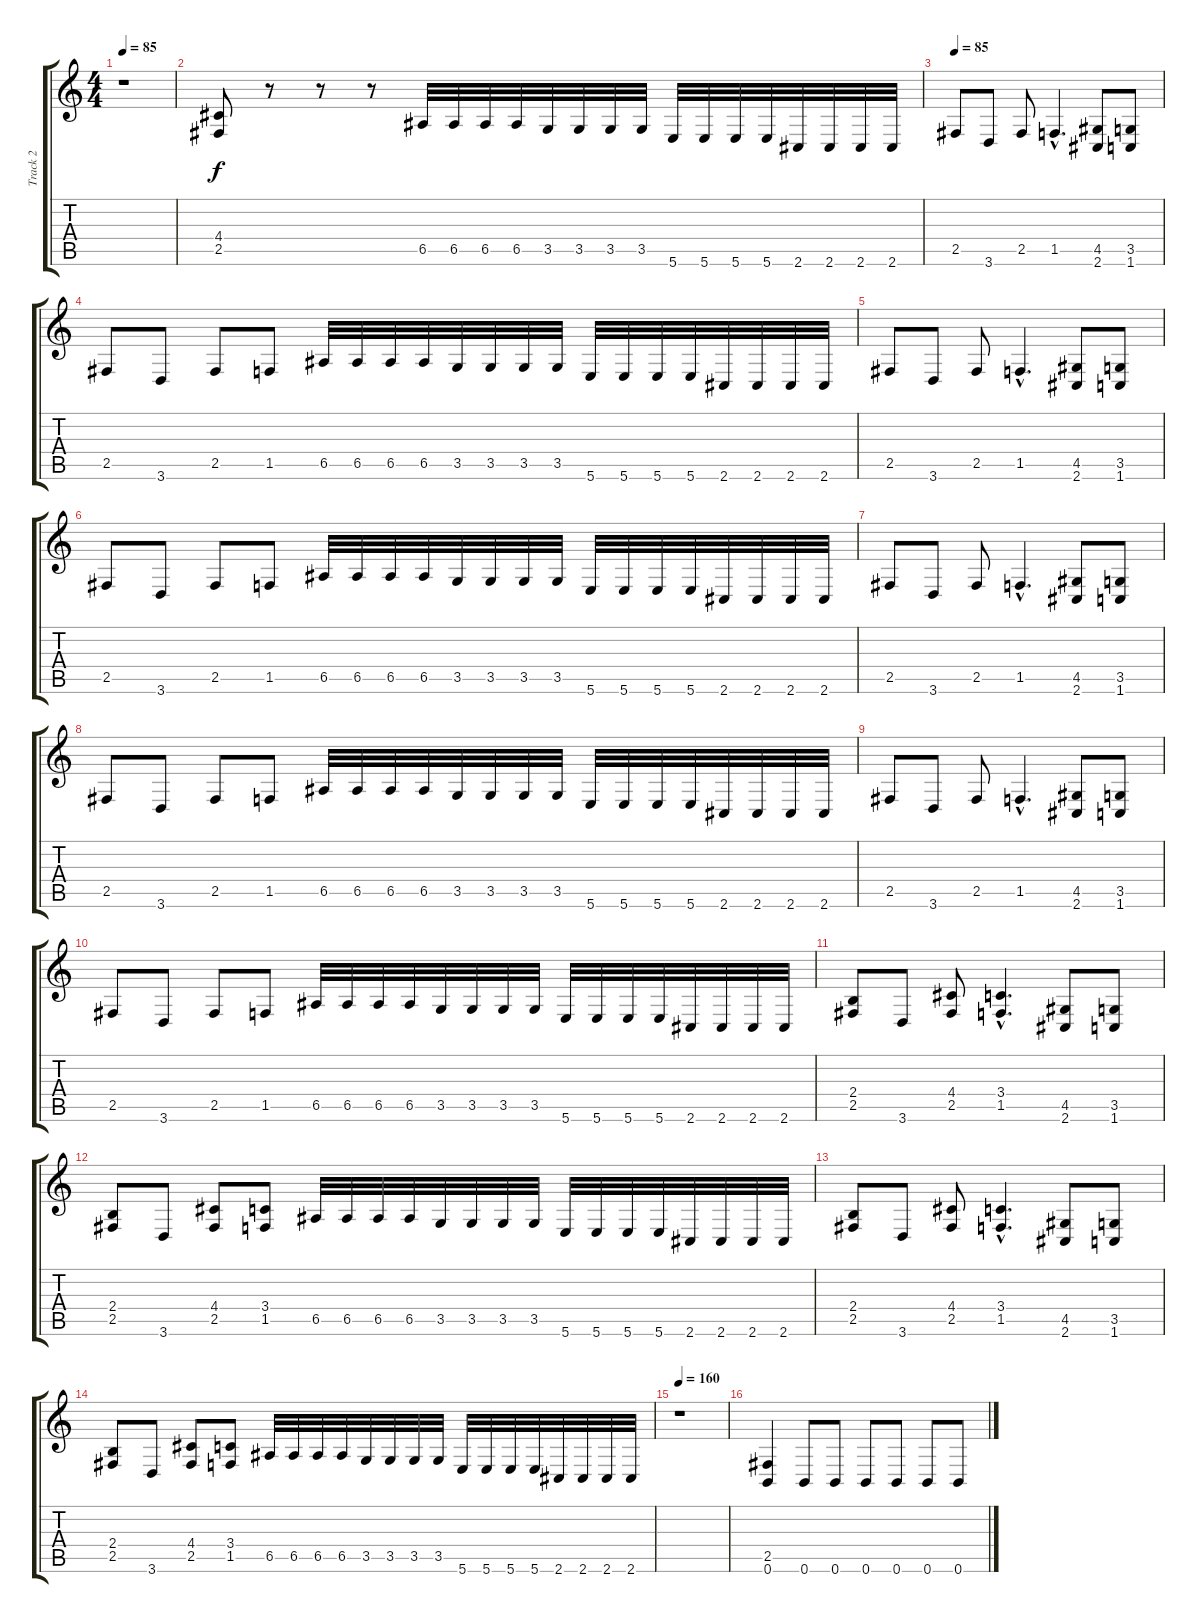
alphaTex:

\track ("Track 2" "Track 2") {instrument distortionguitar}
\staff {score tabs}
\tuning (B3 Gb3 D3 A2 E2 B1) {hide}
\ts (4 4)
\tempo 85
\clef g2
\ks c
r.1{dy f instrument distortionguitar} |
(4.4 2.5).8 r.8 r.8 r.8 6.5.32 6.5.32 6.5.32 6.5.32 3.5.32 3.5.32 3.5.32 3.5.32 5.6.32 5.6.32 5.6.32 5.6.32 2.6.32 2.6.32 2.6.32 2.6.32 |
\tempo 85
2.5.8 3.6.8 2.5.8 1.5{hac}.4{d} (4.5 2.6).8 (3.5 1.6).8 |
2.5.8 3.6.8 2.5.8 1.5.8 6.5.32 6.5.32 6.5.32 6.5.32 3.5.32 3.5.32 3.5.32 3.5.32 5.6.32 5.6.32 5.6.32 5.6.32 2.6.32 2.6.32 2.6.32 2.6.32 |
2.5.8 3.6.8 2.5.8 1.5{hac}.4{d} (4.5 2.6).8 (3.5 1.6).8 |
2.5.8 3.6.8 2.5.8 1.5.8 6.5.32 6.5.32 6.5.32 6.5.32 3.5.32 3.5.32 3.5.32 3.5.32 5.6.32 5.6.32 5.6.32 5.6.32 2.6.32 2.6.32 2.6.32 2.6.32 |
2.5.8 3.6.8 2.5.8 1.5{hac}.4{d} (4.5 2.6).8 (3.5 1.6).8 |
2.5.8 3.6.8 2.5.8 1.5.8 6.5.32 6.5.32 6.5.32 6.5.32 3.5.32 3.5.32 3.5.32 3.5.32 5.6.32 5.6.32 5.6.32 5.6.32 2.6.32 2.6.32 2.6.32 2.6.32 |
2.5.8 3.6.8 2.5.8 1.5{hac}.4{d} (4.5 2.6).8 (3.5 1.6).8 |
2.5.8 3.6.8 2.5.8 1.5.8 6.5.32 6.5.32 6.5.32 6.5.32 3.5.32 3.5.32 3.5.32 3.5.32 5.6.32 5.6.32 5.6.32 5.6.32 2.6.32 2.6.32 2.6.32 2.6.32 |
(2.4 2.5).8 3.6.8 (4.4 2.5).8 (3.4{hac} 1.5{hac}).4{d} (4.5 2.6).8 (3.5 1.6).8 |
(2.4 2.5).8 3.6.8 (4.4 2.5).8 (3.4 1.5).8 6.5.32 6.5.32 6.5.32 6.5.32 3.5.32 3.5.32 3.5.32 3.5.32 5.6.32 5.6.32 5.6.32 5.6.32 2.6.32 2.6.32 2.6.32 2.6.32 |
(2.4 2.5).8 3.6.8 (4.4 2.5).8 (3.4{hac} 1.5{hac}).4{d} (4.5 2.6).8 (3.5 1.6).8 |
(2.4 2.5).8 3.6.8 (4.4 2.5).8 (3.4 1.5).8 6.5.32 6.5.32 6.5.32 6.5.32 3.5.32 3.5.32 3.5.32 3.5.32 5.6.32 5.6.32 5.6.32 5.6.32 2.6.32 2.6.32 2.6.32 2.6.32 |
\tempo 175
\tempo 160
r.1 |
(2.5 0.6).4 0.6.8 0.6.8 0.6.8 0.6.8 0.6.8 0.6.8
